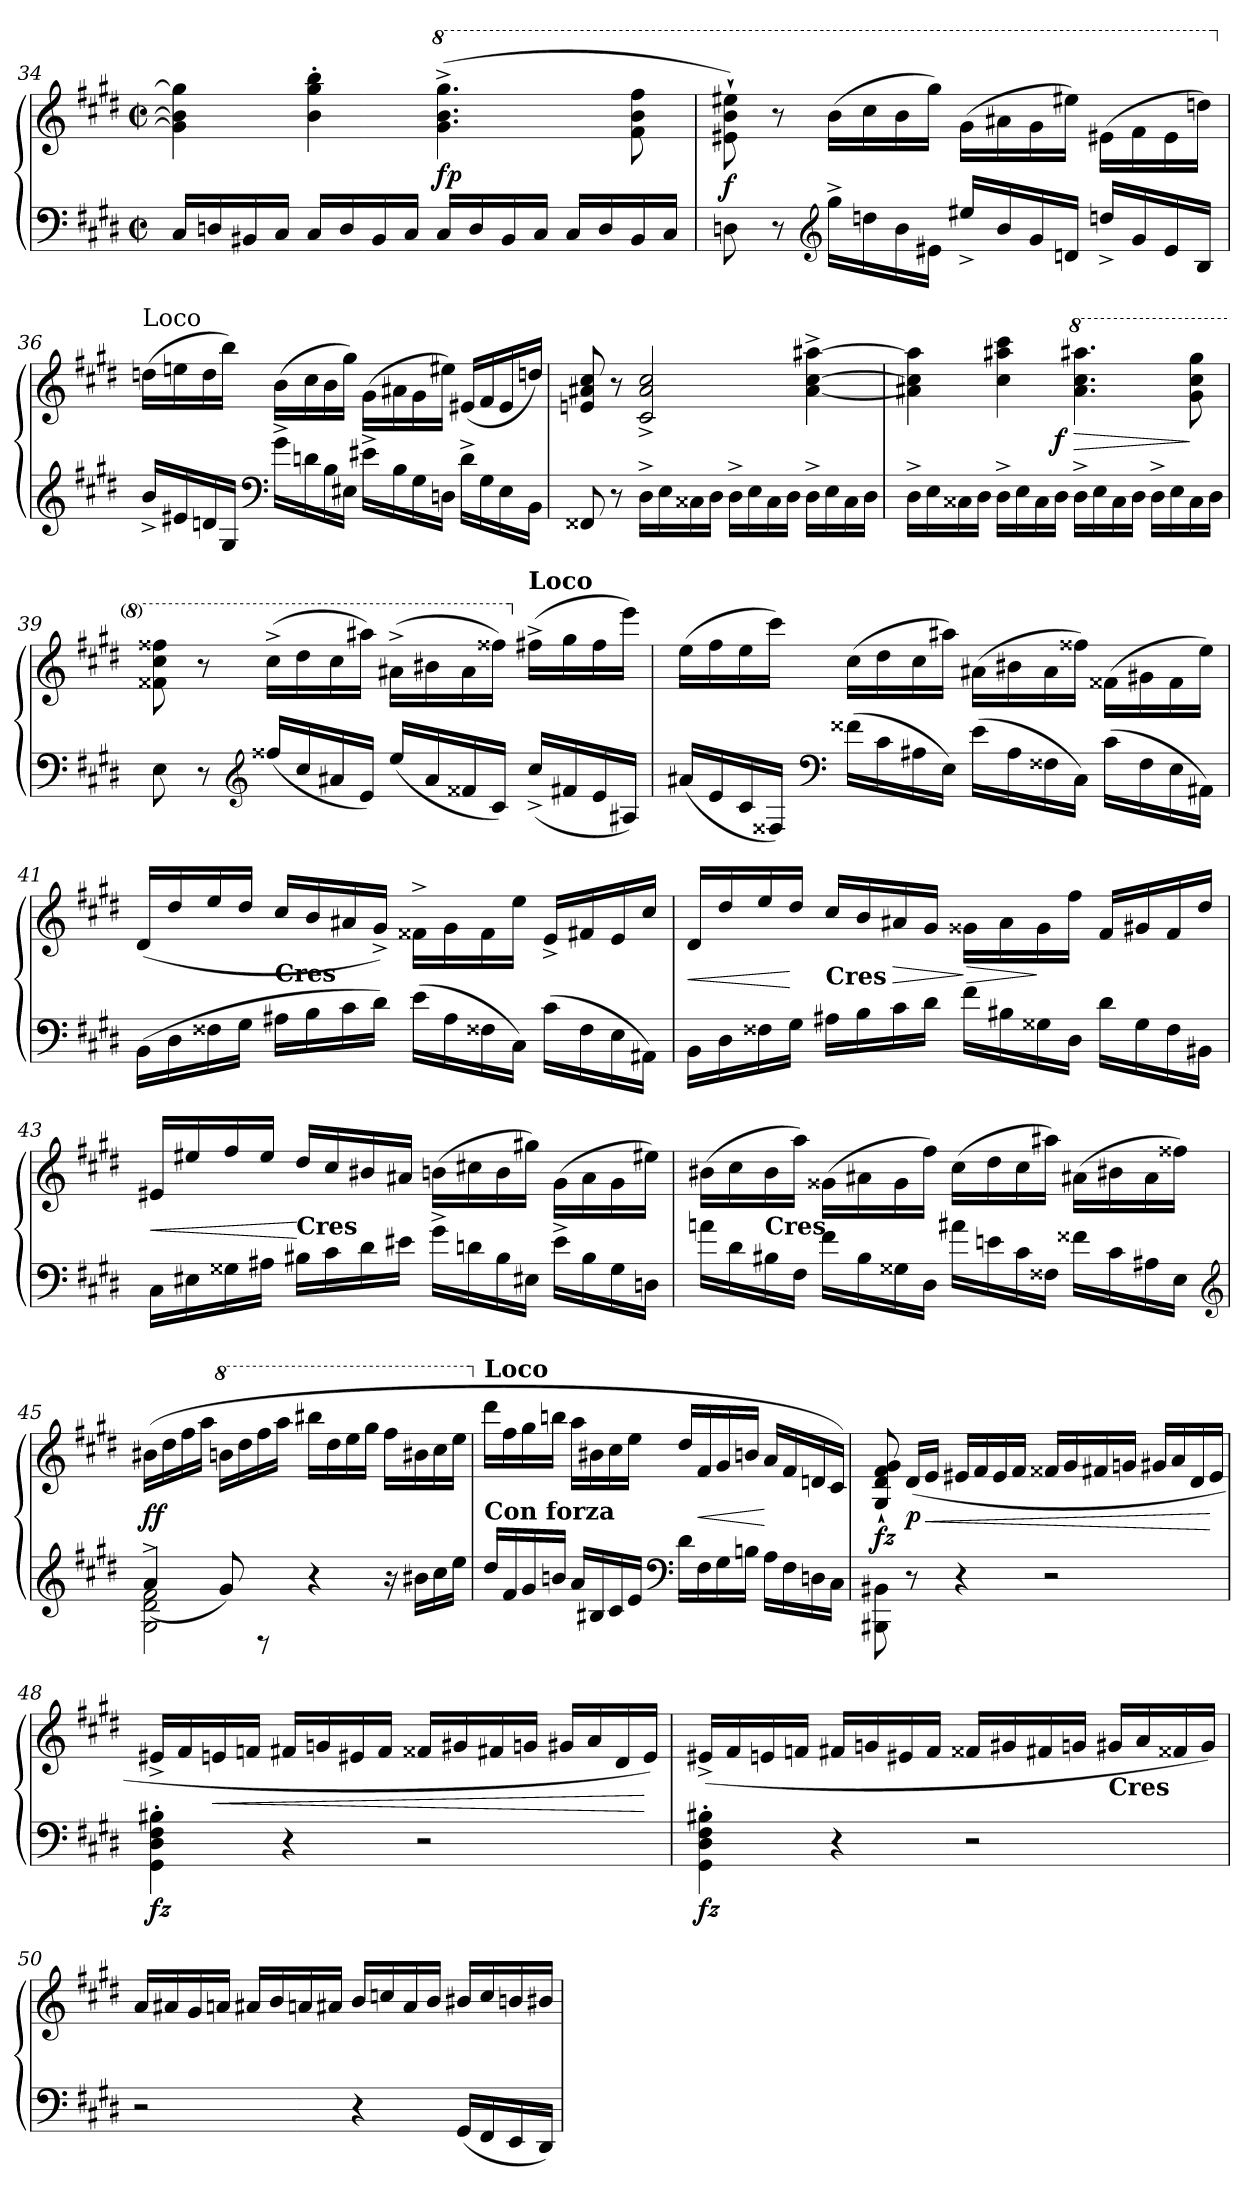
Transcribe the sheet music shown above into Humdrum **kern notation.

**kern	**kern	**dynam
*part1	*part1	*part1
*staff2	*staff1	*staff1/2
*clefF4	*clefG2	*
*k[f#c#g#d#]	*k[f#c#g#d#]	*
*M2/2	*M2/2	*
*met(c|)	*met(c|)	*
=34	=34	=34
16C#LL	4g#] 4b] 4gg#]	.
16Dn	.	.
16BB#X	.	.
16C#JJ	.	.
16C#LL	4b'> 4gg#'> 4bb'>	.
16D	.	.
16BB#	.	.
16C#JJ	.	.
*	*8va	*
16C#LL	(>4.gg#^< 4.bb^< 4.ggg#^<	fp
16D	.	.
16BB#	.	.
16C#JJ	.	.
16C#LL	.	.
16D	.	.
16BB#	8ff# 8bb 8fff#	.
16C#JJ	.	.
=35	=35	=35
8Dn	8ee#X`>\ 8bb`>\ 8eee#X`>\)	f
8r	8r	.
*clefG2	*	*
16gg#^>LL	(16bbLL	.
16ddn	16ccc#	.
16b	16bb	.
16e#XJJ	16ggg#JJ)	.
16ee#X^>LL	(16gg#\LL	.
16b	16aa#X	.
16g#	16gg#	.
16dnJJ	16eee#XJJ)	.
16ddn^>LL	(16ee#X\LL	.
16g#	16ff#	.
16e#	16ee#	.
16BJJ	16dddnJJ)	.
=36	=36	=36
*	*X8va	*
!	!LO:TX:a:t=Loco	!
16b^>LL	(16ddnLL	.
16e#X	16een	.
16dn	16dd	.
16G#JJ	16bbJJ)	.
*clefF4	*	*
16g#^>LL	(16bLL	.
16dn	16cc#	.
16B	16b	.
16E#XJJ	16gg#JJ)	.
16e#X^>LL	(16g#\LL	.
16B	16a#X	.
16G#	16g#	.
16DnJJ	16ee#XJJ)	.
16d^>LL	(16e#XLL	.
16G#	16f#	.
16E#	16e#	.
16BBJJ	16ddnJJ)	.
=37	=37	=37
8FF##X	8en 8a#X 8cc#	.
8r	8r	.
16D#^>LL	2c#^< 2a#^< 2cc#^<	.
16E	.	.
16C##X	.	.
16D#JJ	.	.
16D#^>LL	.	.
16E	.	.
16C##	.	.
16D#JJ	.	.
16D#^>LL	[4a#^> [4cc#^> [4aa#X^>	.
16E	.	.
16C##	.	.
16D#JJ	.	.
=38	=38	=38
*	*^	*
16D#^>LL	4a#X] 4cc#] 4aa#]	4..ryy	.
16E	.	.	.
16C##X	.	.	.
16D#JJ	.	.	.
16D#^>LL	4cc# 4aa#X 4ccc#	.	.
16E	.	.	.
16C##	.	.	.
16D#JJ	.	2ryy	f
*	*8va	*	*
16D#^>LL	4.aa# 4.ccc# 4.aaa#X	.	>
16E	.	.	.
16C##	.	.	.
16D#JJ	.	.	.
16D#^LL	.	.	.
16E	.	.	.
16C##	8gg# 8ccc# 8ggg#	.	]
16D#JJ	.	16ryy	.
*	*v	*v	*
=39	=39	=39
8E	8ff##X 8ccc# 8fff##X	.
8r	8r	.
*clefG2	*	*
(16ff##X/LL	(16ccc#^>LL	.
16cc#	16ddd#	.
16a#X	16ccc#	.
16eJJ)	16aaa#XJJ)	.
(16eeLL	(16aa#X^>LL	.
16a#	16bb#X	.
16f##X	16aa#	.
16c#JJ)	16fff##XJJ)	.
*	*X8va	*
!	!LO:TX:a:B:t=Loco	!
(16cc#^>LL	(16ff#X^>LL	.
16f#X	16gg#	.
16e	16ff#	.
16A#XJJ)	16eeeJJ)	.
=40	=40	=40
(16a#XLL	(16eeLL	.
16e	16ff#	.
16c#	16ee	.
16F##XJJ)	16ccc#JJ)	.
*clefF4	*	*
(16f##XLL	(16cc#LL	.
16c#	16dd#	.
16A#X	16cc#	.
16EJJ)	16aa#XJJ)	.
(16eLL	(16a#XLL	.
16A#	16b#X	.
16F##X	16a#	.
16C#JJ)	16ff##XJJ)	.
(16c#LL	(16f##X\LL	.
16F##	16g#X	.
16E	16f##	.
16AA#XJJ)	16eeJJ)	.
=41	=41	=41
(16BBLL	(16d#LL	.
16D#	16dd#	.
16F##X	16ee	.
16G#JJ	16dd#JJ	.
!	!LO:TX:c:B:t=Cres	!
16A#XLL	16cc#LL	.
16B	16b	.
16c#	16a#X	.
16d#JJ)	16g#^<JJ)	.
(16eLL	16f##X^<LL	.
16A#	16g#	.
16F##X	16f##	.
16C#JJ)	16eeJJ	.
(16c#LL	16e^<LL	.
16F##	16f#X	.
16E	16e	.
16AA#XJJ)	16cc#JJ	.
=42	=42	=42
16BBLL	16d#/LL	<
16D#	16dd#	.
16F##X	16ee	.
16G#JJ	16dd#JJ	[
!	!LO:TX:c:B:t=Cres	!
16A#XLL	16cc#LL	.
16B	16b	.
16c#	16a#X	>
16d#JJ	16g#JJ	.
16f#LL	16g##XLL	] >
16B#X	16a#	.
16G##X	16g##	]
16D#JJ	16ff#JJ	.
16d#LL	16f#LL	.
16G##	16g#X	.
16F##	16f#	.
16BB#XJJ	16dd#JJ	.
=43	=43	=43
16C#LL	16e#X/LL	<
16E#X	16ee#X/	.
16G##X	16ff#/	.
16A#XJJ	16ee#/JJ	.
!	!LO:TX:c:B:t=Cres	!
16B#XLL	16dd#/LL	[
16c#	16cc#	.
16d#	16b#X	.
16e#XJJ	16a#XJJ	.
16g#^>LL	(16bnLL	.
16dn	16cc#X	.
16B#	16b	.
16E#XJJ	16gg#XJJ)	.
16e#^>LL	(16g#\LL	.
16B#	16a#	.
16G##	16g#	.
16DnJJ	16ee#XJJ)	.
=44	=44	=44
16anLL	(16b#XLL	.
16d#	16cc#	.
!	!LO:TX:c:B:t=Cres	!
16B#X	16b#	.
16F#JJ	16aaJJ)	.
16f#LL	(16g##X\LL	.
16B#	16a#X	.
16G##X	16g##	.
16D#JJ	16ff#JJ)	.
16a#XLL	(16cc#LL	.
16en	16dd#	.
16c#	16cc#	.
16F##XJJ	16aa#XJJ)	.
16f##XLL	(16a#XLL	.
16c#	16b#X	.
16A#X	16a#	.
16EJJ	16ff##XJJ)	.
*clefG2	*	*
=45	=45	=45
*^	*	*
2G#^<\ 2d#^<\ 2f#^<\	(>4a/	(>16b#XLL	ff
.	.	16dd#	.
.	.	16ff#	.
.	.	16aaJJ	.
*	*	*8va	*
.	8g#/)	16bbLL	.
.	.	16ddd#	.
.	8r	16fff#	.
.	.	16aaaJJ	.
4r	2rAyy	16bbb#XLL	.
.	.	16ddd#	.
.	.	16eee	.
.	.	16ggg#JJ	.
16r	.	16fff#LL	.
16b#X\LL	.	16bb#X	.
16cc#	.	16ccc#	.
16eeJJ	.	16eeeJJ	.
*v	*v	*	*
=46	=46	=46
*	*X8va	*
!	!LO:TX:a:B:t=Loco	!
!LO:TX:a:B:t=Con forza	!	!
16dd#LL	16ddd#LL	.
16f#	16ff#	.
16g#	16gg#	.
16bnJJ	16bbnJJ	.
16aLL	16aaLL	.
16B#X	16b#X	.
16c#	16cc#	.
16eJJ	16eeJJ	.
*clefF4	*	*
16d#LL	16dd#LL	.
16F#	16f#	<
16G#	16g#	.
16BnJJ	16bnJJ	.
16ALL	16aLL	[
16F#	16f#	.
16Dn	16dn	.
16C#JJ	16c#JJ)	.
=47	=47	=47
8BBB#X\ 8BB#X\	8G#`>/ 8d#`>/ 8f#`>/ 8g#`>/	fz
8r	(<16d#LL	p
.	16eJJ	<
4r	16e#XLL	.
.	16f#	.
.	16e#	.
.	16f#JJ	.
2r	16f##XLL	.
.	16g#	.
.	16f#X	.
.	16gnJJ	.
.	16g#XLL	.
.	16a	.
.	16d#	.
.	16e#JJ	[
=48	=48	=48
!	!	!LO:DY:b=2
4GG#'> 4D#'> 4F#'> 4B#X'>	16e#X^<LL	fz
.	16f#	.
.	16en	<
.	16fnJJ	.
4r	16f#XLL	.
.	16gn	.
.	16e#X	.
.	16f#JJ	.
2r	16f##XLL	.
.	16g#X	.
.	16f#X	.
.	16gnJJ	.
.	16g#XLL	.
.	16a	.
.	16d#	.
.	16e#JJ)	[
=49	=49	=49
!	!	!LO:DY:b=2
4GG#'> 4D#'> 4F#'> 4B#X'>	(16e#X^LL	fz
.	16f#	.
.	16en	.
.	16fnJJ	.
4r	16f#XLL	.
.	16gn	.
.	16e#X	.
.	16f#JJ	.
2r	16f##XLL	.
.	16g#X	.
.	16f#X	.
.	16gnJJ	.
!	!LO:TX:c:B:t=Cres	!
.	16g#XLL	.
.	16a	.
.	16f##X	.
.	16g#JJ)	.
=50	=50	=50
2r	16aLL	.
.	16a#X	.
.	16g#	.
.	16anJJ	.
.	16a#XLL	.
.	16b	.
.	16an	.
.	16a#XJJ	.
4r	16bLL	.
.	16ccn/	.
.	16a#	.
.	16bJJ	.
(16GG#LL	16b#X/LL	.
16FF#	16cc	.
16EE	16bn	.
16DD#JJ)	16b#XJJ	.
=	=	=
*-	*-	*-
